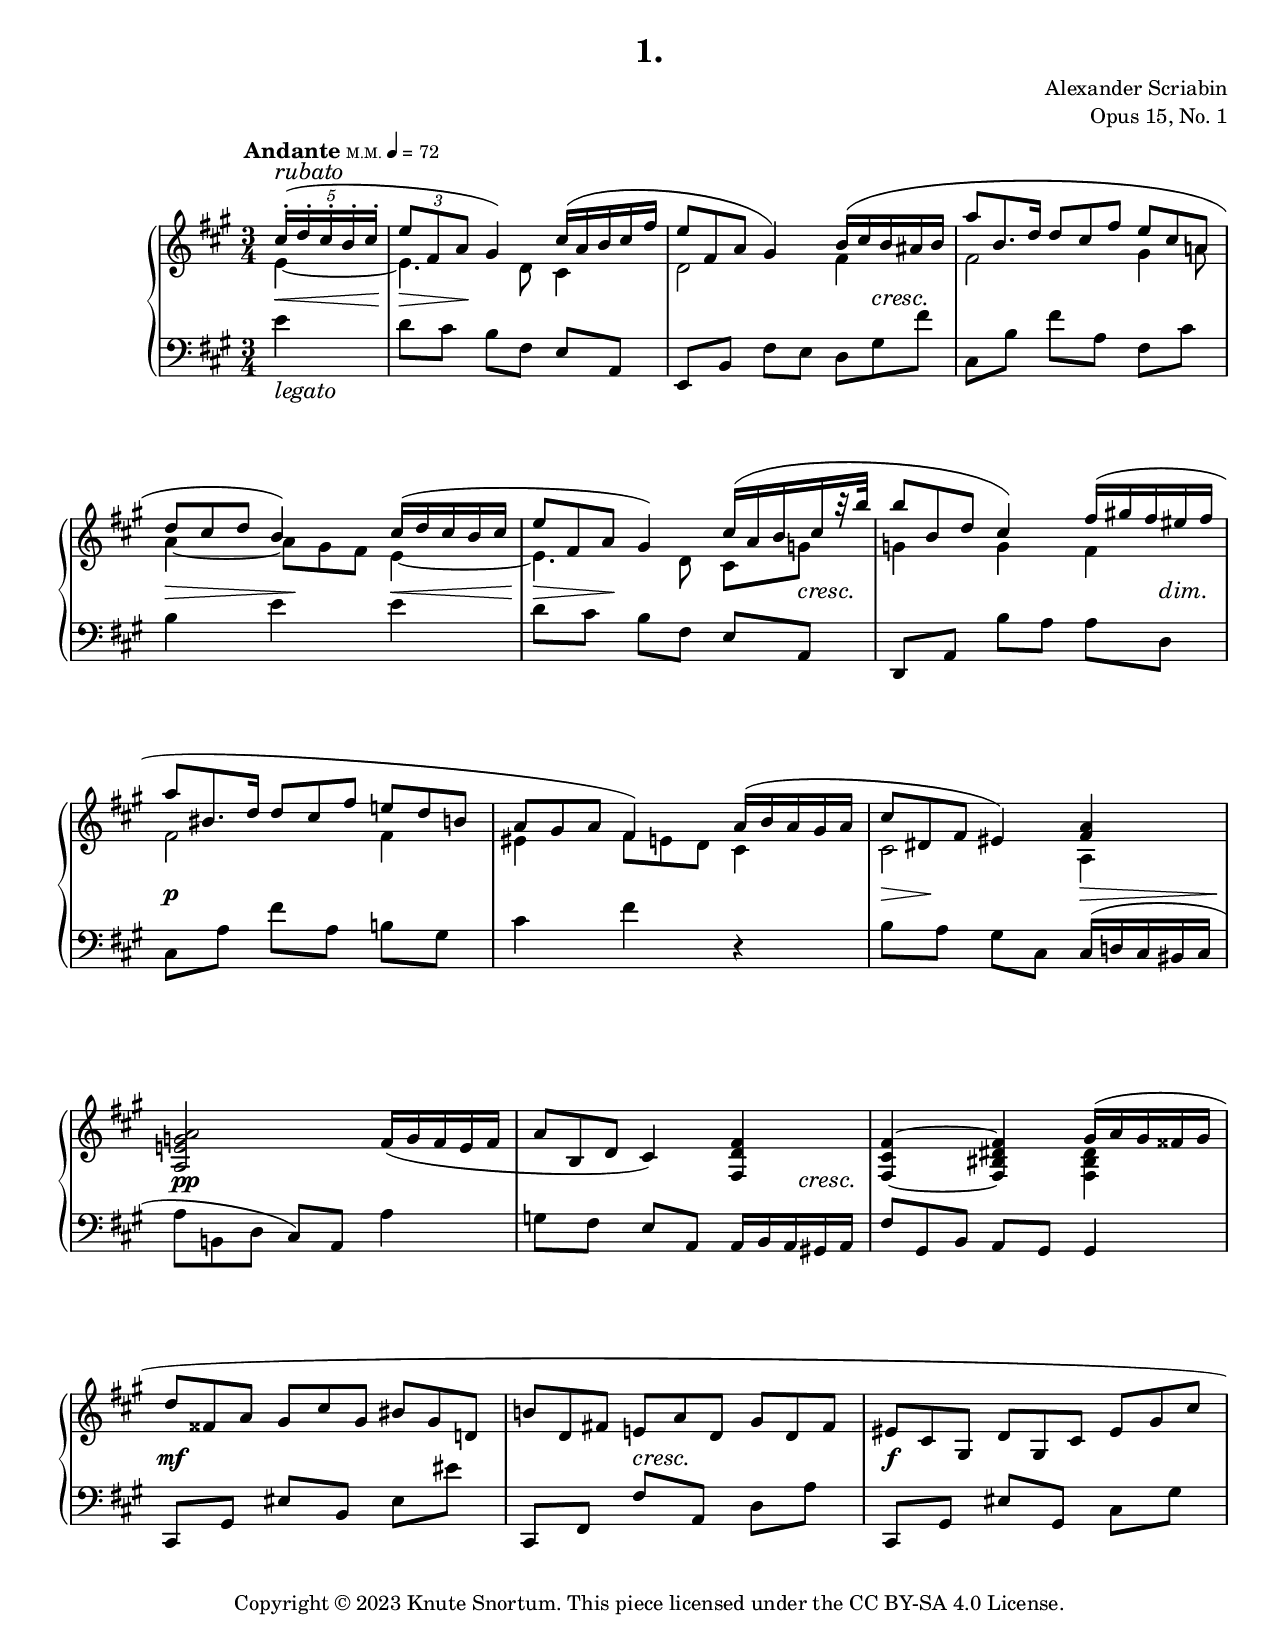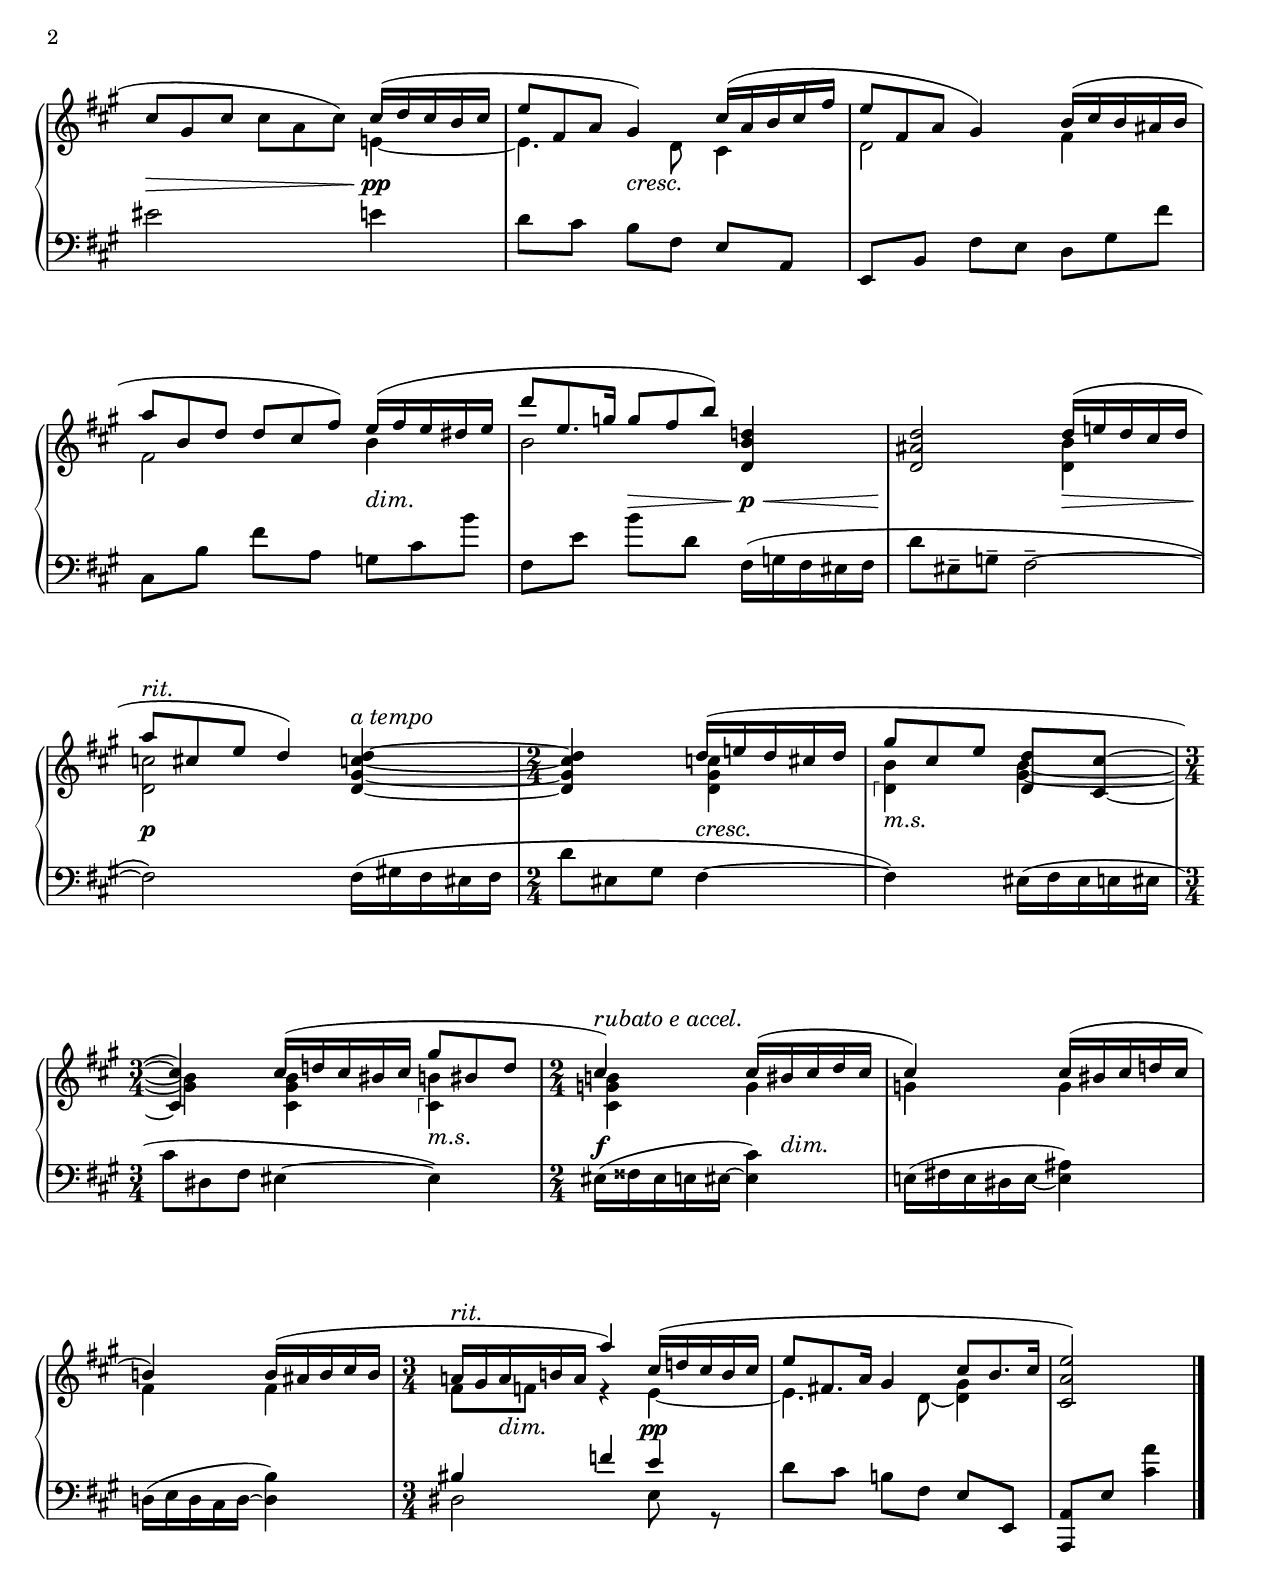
\version "2.24.0"

\include "includes/header-paper.ily"
%...+....1....+....2....+....3....+....4....+....5....+....6....+....7....+....

\version "2.24.0"
\language "english"

\include "global-variables.ily"

%%% Posistions and shapes %%%

moveTupletNumberA = \once \override TupletNumber.Y-offset = 5.25
forceHShiftA = \once \override NoteColumn.force-hshift = 1.75

slurShapeA = \shape #'(
                        ()
                        ((0 . 0) (0 . 0) (0 . 0) (0 . 0.5))
                        ) \etc

%%% Music %%%

global = {
  \time 3/4
  \key a \major
  \accidentalStyle piano
  % Group eight-notes in twos
  \set Timing.beamExceptions = #'()
  \set Timing.baseMoment = #(ly:make-moment 1/4)
  \set Timing.beatStructure = 1,1,1
}

rightHandUpper = \relative {
  \voiceOne
  \partial 4 \moveTupletNumberA 
    \tuplet 5/4 { cs''16-.(^\rubato d-. cs-. b-. cs-. }
  \tuplet 3/2 { e8 fs, a } gs4) \omit TupletNumber \omit TupletBracket
    \tuplet 5/4 { cs16( a b cs fs } |
  \tuplet 3/2 { e8 fs, a } gs4) \tuplet 5/4 { b16( cs b as b } |
  \tuplet 3/2 { a'8 b,8. d16  d8 cs fs  e cs a } |
  \tuplet 3/2 { d8 cs d } b4) \tuplet 5/4 { cs16( d cs b cs } |
  \tuplet 3/2 { e8 fs, a } gs4) \tuplet 5/4 { cs16([ a b cs r32 b'] } |
  \tuplet 3/2 { b8 b, d } cs4) \tuplet 5/4 { fs16( gs fs es fs } |
  \tuplet 3/2 { a8 bs,8. d16  d8 cs fs  e d b } |
  \tuplet 3/2 { a8 gs a } fs4) \tuplet 5/4 { a16( b a gs a } |
  
  \barNumberCheck 9
  \tuplet 3/2 { cs8 ds, fs } es4) <fs a> |
  \oneVoice <a, e' g a>2 \tuplet 5/4 { fs'16( g fs e fs } |
  \tuplet 3/2 { a8 b, d } cs4) <fs, d' fs>4 |
  <fs cs' fs>4~ <fs bs ds fs> \voiceOne \tuplet 5/4 { gs'16( a gs fss gs } |
  \tuplet 3/2 { 
    \oneVoice d'8 fss, a  gs cs gs  bs gs d |
    b'8 d, fs  e a d,  gs d fs |
    es8 cs gs  d' gs, cs  es gs cs |
    cs8 gs cs  cs a cs)
  } \voiceOne \tuplet 5/4 { cs16( d cs b cs } |
  
  \barNumberCheck 17
  \tuplet 3/2 { e8 fs, a } gs4) \tuplet 5/4 { cs16( a b cs fs } |
  \tuplet 3/2 { e8 fs, a } gs4) \tuplet 5/4 { b16( cs b as b } |
  \tuplet 3/2 { a'8 b, d  d cs fs) } \tuplet 5/4 { e16( fs e ds e } |
  \tuplet 3/2 { d'8 e,8. g16  g8 fs b) } \oneVoice <d,, b' d>4 |
  <d as' d>2 \voiceOne \tuplet 5/4 { d'16( e d cs d } |
  \tuplet 3/2 { a'8^\rit cs, e } d4) \oneVoice <d, gs c d>4~^\aTempo |
  \time 2/4 
  q4 \voiceOne \tuplet 5/4 { d'16( e d cs d } |
  \tuplet 3/2 { gs8 cs, e } \oneVoice <d, d'> <cs cs'>~ |
  \time 3/4
  q4) \voiceOne \tuplet 5/4 { cs'16( d cs bs cs } \tuplet 3/2 { gs'8 bs, d } |
  \time 2/4
  cs4)^\rubatoEAccel \tuplet 5/4 { cs16( bs cs d cs } |
  cs4) \tuplet 5/4 { cs16( bs cs d cs } |
  b4) \tuplet 5/4 { b16( as b cs b } |
  \time 3/4
  \tuplet 5/4 { a^\rit gs a b a } a'4) \tuplet 5/4 { cs,16( d cs b cs } |
  \tuplet 3/2 { e8 fs,8. a16 } gs4 \tuplet 3/2 { cs8 b8. cs16 } |
  <cs, a' e'>2) 
  \bar "|."
}

rightHandLower = \relative {
  \voiceTwo
  \omit TupletNumber
  \omit TupletBracket
  \partial 4 e'4~
  e4. d8 cs4 |
  d2 fs4 |
  fs2 \tuplet 3/2 { gs4 a8 } |
  a4~ \tuplet 3/2 { a8 gs fs } e4~ |
  e4. d8 cs g' |
  g4 g fs |
  fs2 fs4 |
  es4 \tuplet 3/2 { fs8 e d } cs4 |
  
  \barNumberCheck 9
  cs2 a4 |
  s2. * 2 |
  s2 <fs bs ds>4 |
  s2. * 3 |
  s2 e'4~ |
  
  \barNumberCheck 17
  e4. d8 cs4 |
  d2 fs4 |
  fs2 b4 |
  b2 s4 |
  s2 <d, b'>4 |
  <d c'>2 s4 |
  % 2/4
  s4 <d gs c> |
  % here we use fingering markup for the left-hand indicator
  \fingerLeft
  <d\finger\lhMark b'>4 <gs b>~ |
  
  \barNumberCheck 25
  % 3/4
  \forceHShiftA q4 <cs, gs' b>4 <cs\finger\lhMark b'> |
  % 2/4
  <cs g' b>4 g' |
  g4 g |
  fs4 fs |
  % 3/4
  fs8 f r4 e~ |
  e4. d8~ <d gs>4 |
  s2
}

rightHand = {
  \global
  <<
    \new Voice \rightHandUpper
    \new Voice \rightHandLower
  >>
}

leftHand = \relative {
  \global
  \clef bass
  \omit TupletNumber
  \partial 4 e'4_\legato
  d8 cs b fs e a, |
  e8 b' fs' e \tuplet 3/2 { d gs fs' } |
  cs,8 b' fs' a, fs cs' |
  b4 e e |
  d8 cs b fs e a, |
  d,8 a' b' a a d, |
  cs8 a' fs' a, b gs |
  cs4 fs r |
  
  \barNumberCheck 9
  b,8 a gs cs, \tuplet 5/4 { cs16( d cs bs cs } |
  \tuplet 3/2 { a'8 b, d } cs8) a a'4 |
  g8 fs e a, \tuplet 5/4 { a16 b a gs a } |
  \tuplet 3/2 { fs'8 gs, b } a gs gs4 |
  cs,8 gs' es' b es es' |
  cs,,8 fs fs' a, d a' |
  cs,, gs' es' gs, cs gs' |
  es'2 e4 |
  
  \barNumberCheck 17
  d8 cs b fs e a, |
  e8 b' fs' e \tuplet 3/2 { d gs fs' } |
  cs,8 b' fs' a, \tuplet 3/2 { g cs b' } |
  fs,8 e' b' d, \tuplet 5/4 { fs,16( g fs es fs } |
  \tuplet 3/2 { d'8 es,-- g-- } fs2--~ |
  fs2) \tuplet 5/4 { fs16( gs fs es fs } |
  % 2/4
  \tuplet 3/2 { d'8 es, gs } fs4~ |
  fs4) \tuplet 5/4 { es16-\slurShapeA ( fs es e es } |
  
  \barNumberCheck 25
  % 3/4
  \tuplet 3/2 { cs'8 ds, fs } es4~ es) |
  % 2/4
  \tuplet 5/4 { es16( fss es e es~ } <es cs'>4) |
  \tuplet 5/4 { e16( fs e ds e~ } <e as>4) |
  \tuplet 5/4 { d16( e d cs d~ } <d b'>4) |
  % 3/4
  << { bs'4 f' e } \\ { ds,2 e8 r } >> |
  % brackets are necessary because time changes have cancelled beat structure
  d'8[ cs] b[ fs] e e, |
  <a, a'>8 e'' <cs' a'>4
}

dynamics = {
  \override DynamicTextSpanner.style = #'none
  \partial 4 s4\< 
  \tuplet 3/2 { s4\> s8\! } s2 |
  s2 \tuplet 3/2 { s8 s4\cresc } |
  s2. |
  s4\> s\! s\< |
  \tuplet 3/2 { s4\> s8\! } s4. s8\cresc |
  s2 s8 s\dim |
  s2.\p |
  s2. |
  
  \barNumberCheck 9
  \tuplet 3/2 { s8\> s4\! } s4 s\> |
  s2.\pp |
  s2 s8 s\cresc |
  s2. |
  s2.\mf |
  s4 s2\cresc |
  s2.\f |
  s2\> s4\pp |
  
  \barNumberCheck 17
  s4 s2\cresc |
  s2. |
  s2 s4\dim |
  s4 s\> s4\p\< <>\! |
  s2 s4\> |
  s2.\p |
  % 2/4
  s4 s\cresc |
  s2^\ms |
  
  \barNumberCheck 25
  % 3/4
  s2 s4^\ms |
  % 2/4
  s4\f \tuplet 5/4 { s16 s4\dim } |
  s2 * 2 |
  % 3/4
  \tuplet 5/4 { s8 s8.\dim } s4 s\pp |
  s2. |
  s2
}

% MIDI only
pedal = {
  \partial 4 s4\sd
  s4\su\sd s\su\sd s\su\sd |
  s2\su\sd s4\su\sd |
  s2\su\sd s4\su\sd |
  s4\su\sd s\su\sd s\su\sd |
  s4\su\sd s\su\sd s\su\sd |
  s2\su\sd s4\su\sd |
  s2\su\sd s4\su\sd |
  s4\su\sd s\su\sd s\su\sd |
  
  \barNumberCheck 9
  s4\su\sd s\su\sd s\su |
  s4\sd s\su\sd s\su\sd |
  s4\su\sd s\su\sd s\su |
  s4\sd s\su\sd s\su\sd |
  s2.\su\sd |
  s2.\su\sd |
  s2.\su\sd |
  s4 s\su\sd s\su\sd |
  
  \barNumberCheck 17
  s4\su\sd s\su\sd s\su\sd |
  s2\su\sd s4\su\sd |
  s2\su\sd s4\su\sd |
  s2\su\sd s4\su |
  s2. * 2 |
  s2 * 2 |
  
  \barNumberCheck 25
  s2. |
  s2 * 3 |
  s2 s4\sd |
  s4\su\sd s\su\sd s\su\sd |
  s2.\su\sd <>\su |
}

% Not used
forceBreaks = {
  \partial 4 s4
  s2. * 2 s2. \break
  s2. * 2 s2. \break
  s2. * 2 s2. \break
  s2. * 2 s2. \break
  s2. * 2 s2. \pageBreak
  
  s2. * 2 s2. \break
  s2. * 2 s2. \break
  s2. s2 * 2 \break
  s2. s2 * 2 \break
}

tempi = {
  \set Score.tempoHideNote = ##t
  \textMark \markup \tempo-markup Andante #2 #0 72
  \partial 4 \tempo 4 = 66 s4
  \tempo 4 = 72 s2 \tempo 4 = 66 s4 |
  \tempo 4 = 72 s2 \tempo 4 = 66 s4 |
  \tempo 4 = 72 s2. |
  s2 \tempo 4 = 66 s4 |
  \tempo 4 = 72 s2 \tempo 4 = 60 s4 |
  \tempo 4 = 72 s2 \tempo 4 = 66 s4 |
  \tempo 4 = 72 s2. |
  s2 \tempo 4 = 66 s4 |
  
  \barNumberCheck 9
  \tempo 4 = 72 s2 \tempo 4 = 66 s4 |
  \tempo 4 = 72 s2 \tempo 4 = 66 s4 |
  \tempo 4 = 72 s2 \tempo 4 = 66 s4 |
  \tempo 4 = 72 s2 \tempo 4 = 66 s4 |
  \tempo 4 = 72 s2. * 3 |
  \tempo 4 = 72 s2 \tempo 4 = 66 s4 |
  
  \barNumberCheck 17
  \tempo 4 = 72 s2 \tempo 4 = 66 s4 |
  \tempo 4 = 72 s2 \tempo 4 = 66 s4 |
  \tempo 4 = 72 s2 \tempo 4 = 66 s4 |
  \tempo 4 = 72 s2 \tempo 4 = 66 s4 |
  \tempo 4 = 72 s2 \tempo 4 = 66 s4 |
  \tempo 4 = 60 s2 \tempo 4 = 66 s4 |
  \tempo 4 = 72 s2 * 2 |
  
  \barNumberCheck 25
  s2. |
  \tempo 4 = 80 s2 |
  \tempo 4 = 84 s2 |
  \tempo 4 = 88 s2 |
  \tempo 4 = 66 s4 \tempo 4 = 56 s \tempo 4 = 66 s |
  \tempo 4 = 72 s2 \tempo 4 = 66 s4 |
  \tempo 4 = 56 s2
}

preludeOneNotes =
\score {
  \header {
    title = "1."
    composer = "Alexander Scriabin"
    opus = "Opus 15, No. 1"
  }
  \keepWithTag layout  
  \new PianoStaff <<
    \new Staff = "upper" \rightHand
    \new Dynamics \dynamics
    \new Staff = "lower" \leftHand
    % \new Devnull \forceBreaks % not used
    \new Devnull \tempi
  >>
  \layout {}
}

\include "articulate.ly"

preludeOneMidi =
\book {
  \bookOutputName "prelude-op11-no01"
  \score {
    \keepWithTag midi
    \articulate <<
      \new Staff = "upper" << \rightHand \dynamics \pedal \tempi >>
      \new Staff = "lower" << \leftHand \dynamics \pedal \tempi >>
    >>
    \midi {}
  }
}


\preludeOneNotes
\preludeOneMidi